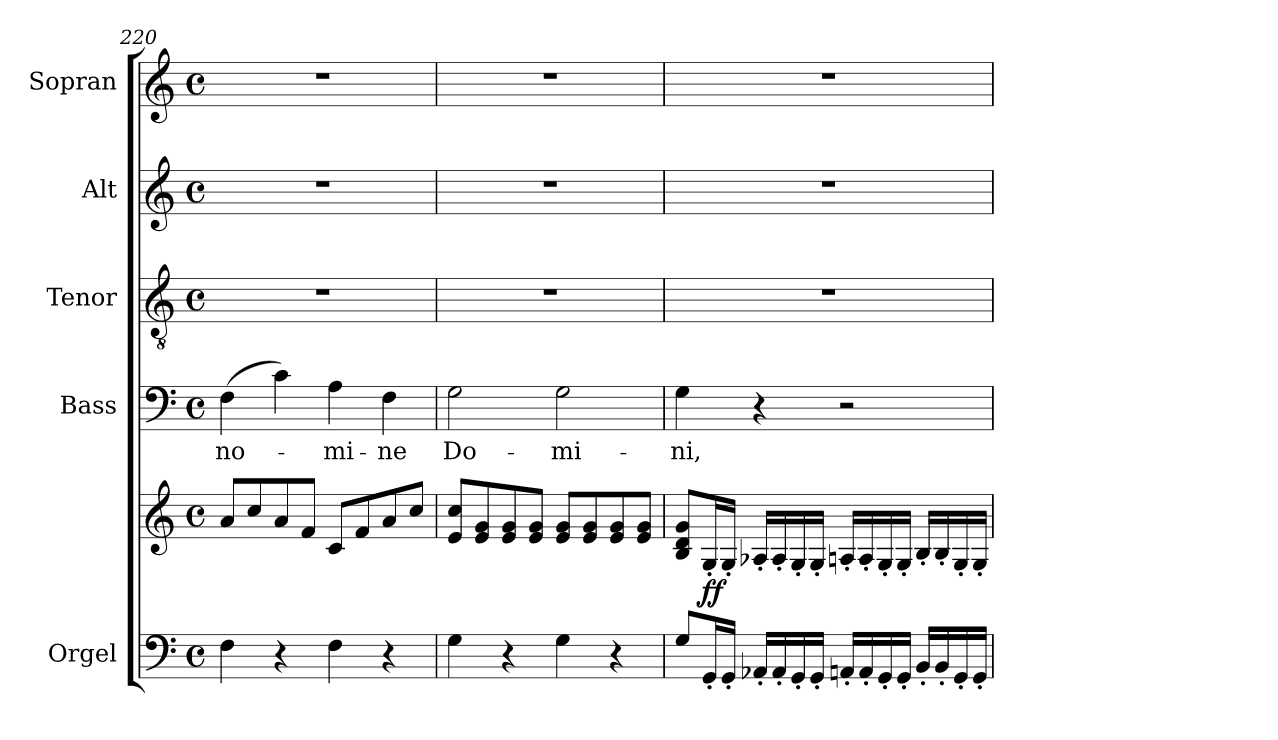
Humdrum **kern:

**kern	**kern	**dynam	**kern	**text	**kern	**kern	**kern
*part5	*part5	*part5	*part4	*part4	*part3	*part2	*part1
*staff6	*staff5	*staff5/6	*staff4	*staff4	*staff3	*staff2	*staff1
*I"Orgel	*	*	*I"Bass	*	*I"Tenor	*I"Alt	*I"Sopran
*I'Org.	*	*	*I'B.	*	*I'T.	*I'A.	*I'S.
*clefF4	*clefG2	*	*clefF4	*	*clefGv2	*clefG2	*clefG2
*k[]	*k[]	*	*k[]	*	*k[]	*k[]	*k[]
*C:	*C:	*	*C:	*	*C:	*C:	*C:
*M4/4	*M4/4	*	*M4/4	*	*M4/4	*M4/4	*M4/4
*met(c)	*met(c)	*	*met(c)	*	*met(c)	*met(c)	*met(c)
=220	=220	=220	=220	=220	=220	=220	=220
!	!	!	!	!LO:LY:b	!	!	!
4F\	8a/L	.	(>4F\	no-	1r	1r	1r
.	8cc/	.	.	.	.	.	.
4r	8a/	.	4c\)	.	.	.	.
.	8f/J	.	.	.	.	.	.
!	!	!	!	!LO:LY:b	!	!	!
4F\	8c/L	.	4A\	-mi-	.	.	.
.	8f/	.	.	.	.	.	.
!	!	!	!	!LO:LY:b	!	!	!
4r	8a/	.	4F\	-ne	.	.	.
.	8cc/J	.	.	.	.	.	.
=221	=221	=221	=221	=221	=221	=221	=221
!	!	!	!	!LO:LY:b	!	!	!
4G\	8e/ 8cc/L	.	2G\	Do-	1r	1r	1r
.	8e/ 8g/	.	.	.	.	.	.
4r	8e/ 8g/	.	.	.	.	.	.
.	8e/ 8g/J	.	.	.	.	.	.
!	!	!	!	!LO:LY:b	!	!	!
4G\	8e/ 8g/L	.	2G\	-mi-	.	.	.
.	8e/ 8g/	.	.	.	.	.	.
4r	8e/ 8g/	.	.	.	.	.	.
.	8e/ 8g/J	.	.	.	.	.	.
!!LO:PB:g=z
=222	=222	=222	=222	=222	=222	=222	=222
!	!	!	!	!LO:LY:b	!	!	!
8G/L	8B/ 8d/ 8g/L	.	4G\	-ni,	1r	1r	1r
!	!	!LO:DY:b	!	!	!	!	!
16GG'</L	16G'</L	ff	.	.	.	.	.
16GG'</JJ	16G'</JJ	.	.	.	.	.	.
16AA-X'</LL	16A-X'</LL	.	4r	.	.	.	.
16AA-'</	16A-'</	.	.	.	.	.	.
16GG'</	16G'</	.	.	.	.	.	.
16GG'</JJ	16G'</JJ	.	.	.	.	.	.
16AAn'</LL	16An'</LL	.	2r	.	.	.	.
16AA'</	16A'</	.	.	.	.	.	.
16GG'</	16G'</	.	.	.	.	.	.
16GG'</JJ	16G'</JJ	.	.	.	.	.	.
16BB'</LL	16B'</LL	.	.	.	.	.	.
16BB'</	16B'</	.	.	.	.	.	.
16GG'</	16G'</	.	.	.	.	.	.
16GG'</JJ	16G'</JJ	.	.	.	.	.	.
=	=	=	=	=	=	=	=
*-	*-	*-	*-	*-	*-	*-	*-
